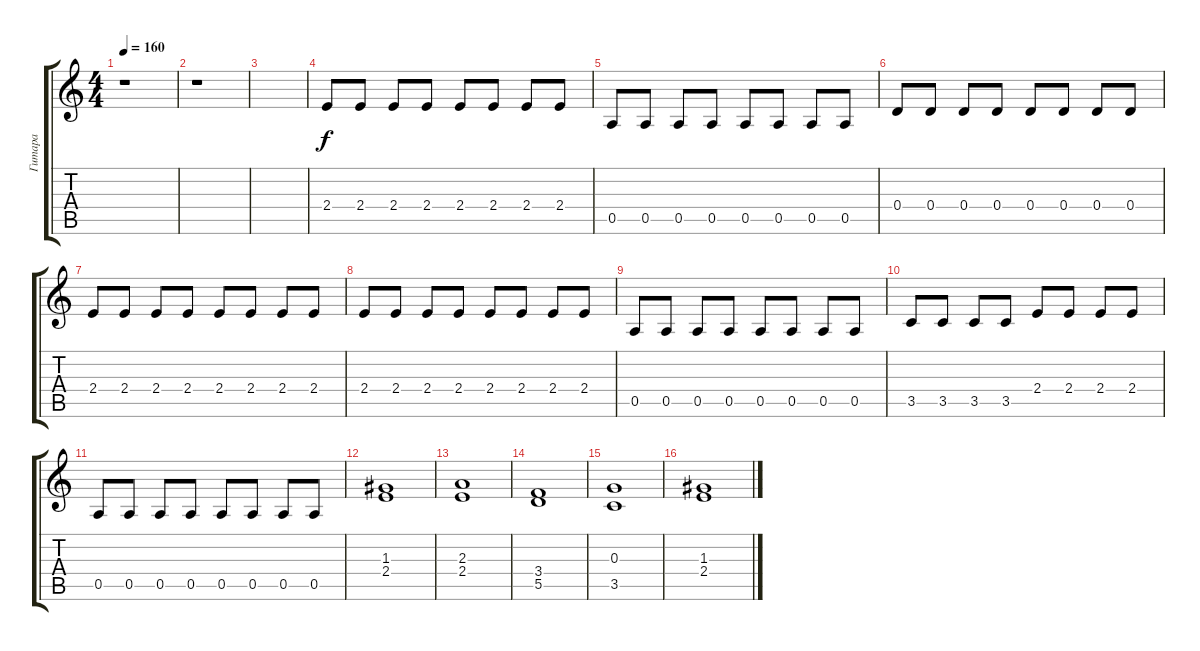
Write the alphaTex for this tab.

\track ("Гитара" "Гитара") {instrument distortionguitar}
\staff {score tabs}
\tuning (E4 B3 G3 D3 A2 E2) {hide}
\ts (4 4)
\tempo 160
\clef g2
\ks c
r.1{dy f} |
r.1 |
|
2.4.8 2.4.8 2.4.8 2.4.8 2.4.8 2.4.8 2.4.8 2.4.8 |
0.5.8 0.5.8 0.5.8 0.5.8 0.5.8 0.5.8 0.5.8 0.5.8 |
0.4.8 0.4.8 0.4.8 0.4.8 0.4.8 0.4.8 0.4.8 0.4.8 |
2.4.8 2.4.8 2.4.8 2.4.8 2.4.8 2.4.8 2.4.8 2.4.8 |
2.4.8 2.4.8 2.4.8 2.4.8 2.4.8 2.4.8 2.4.8 2.4.8 |
0.5.8 0.5.8 0.5.8 0.5.8 0.5.8 0.5.8 0.5.8 0.5.8 |
3.5.8 3.5.8 3.5.8 3.5.8 2.4.8 2.4.8 2.4.8 2.4.8 |
0.5.8 0.5.8 0.5.8 0.5.8 0.5.8 0.5.8 0.5.8 0.5.8 |
(1.3 2.4).1{volume 10} |
(2.3 2.4).1 |
(3.4 5.5).1 |
(0.3 3.5).1 |
(1.3 2.4).1
